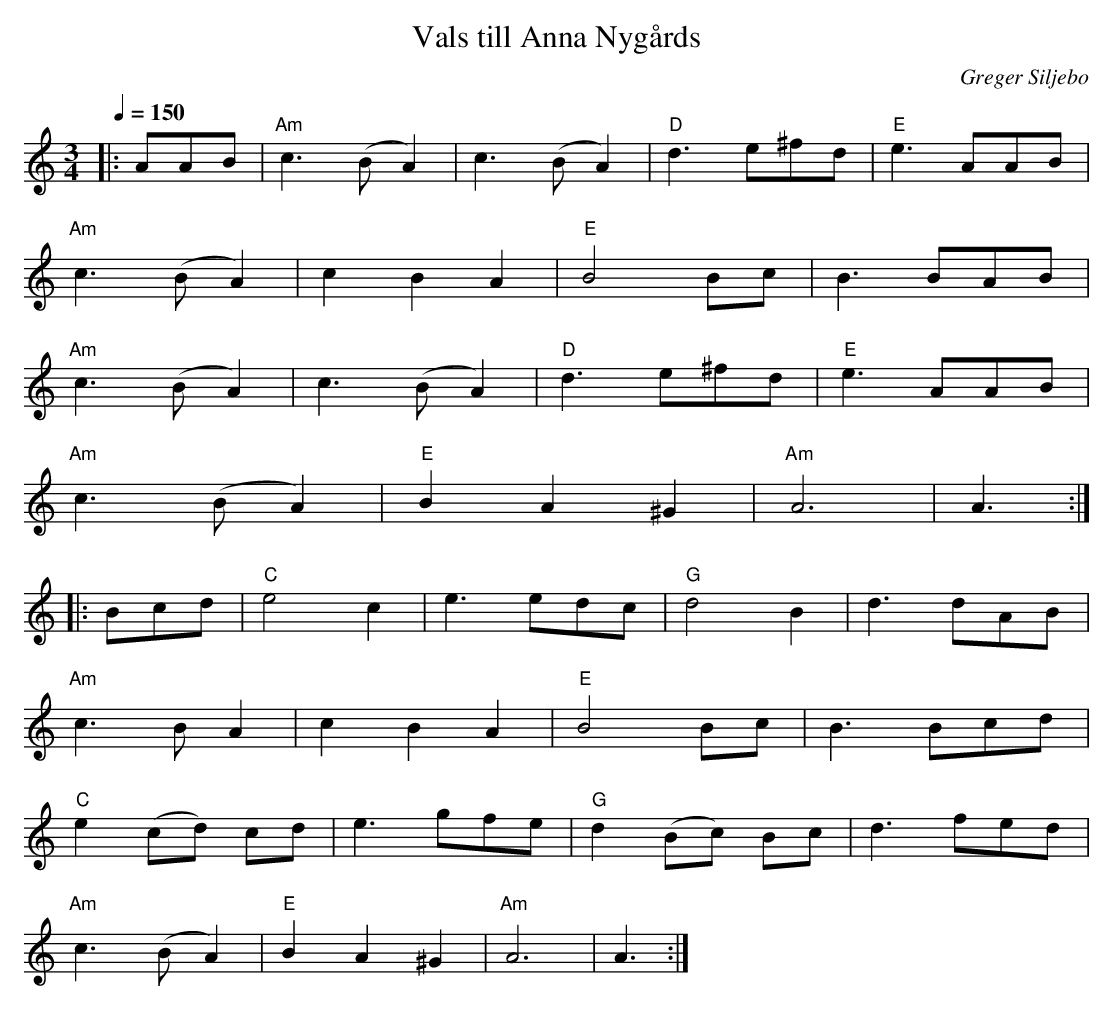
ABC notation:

X:1
T:Vals till Anna Nygårds
C:Greger Siljebo
M:3/4
L:1/8
Q:1/4=150
K:Am
|:AAB |"Am"c3 (B A2) | c3 (B A2) | "D"d3 e^fd    | "E"e3 AAB |
       "Am"c3 (B A2) | c2 B2 A2  | "E"B4 Bc      | B3 BAB |
       "Am"c3 (B A2) | c3 (B A2) | "D"d3 e^fd    | "E"e3 AAB |
       "Am"c3 (B A2) | "E"B2 A2 ^G2 | "Am"A6     | A3    :|
|:Bcd |"C"e4 c2     | e3 edc    | "G"d4 B2      | d3 dAB |
      "Am"c3 B A2    | c2 B2 A2  | "E"B4 Bc      | B3 Bcd |
      "C"e2 (cd) cd | e3 gfe    | "G"d2 (Bc) Bc | d3 fed |
      "Am"c3 (B A2)  | "E"B2 A2 ^G2 | "Am"A6      | A3    :|
